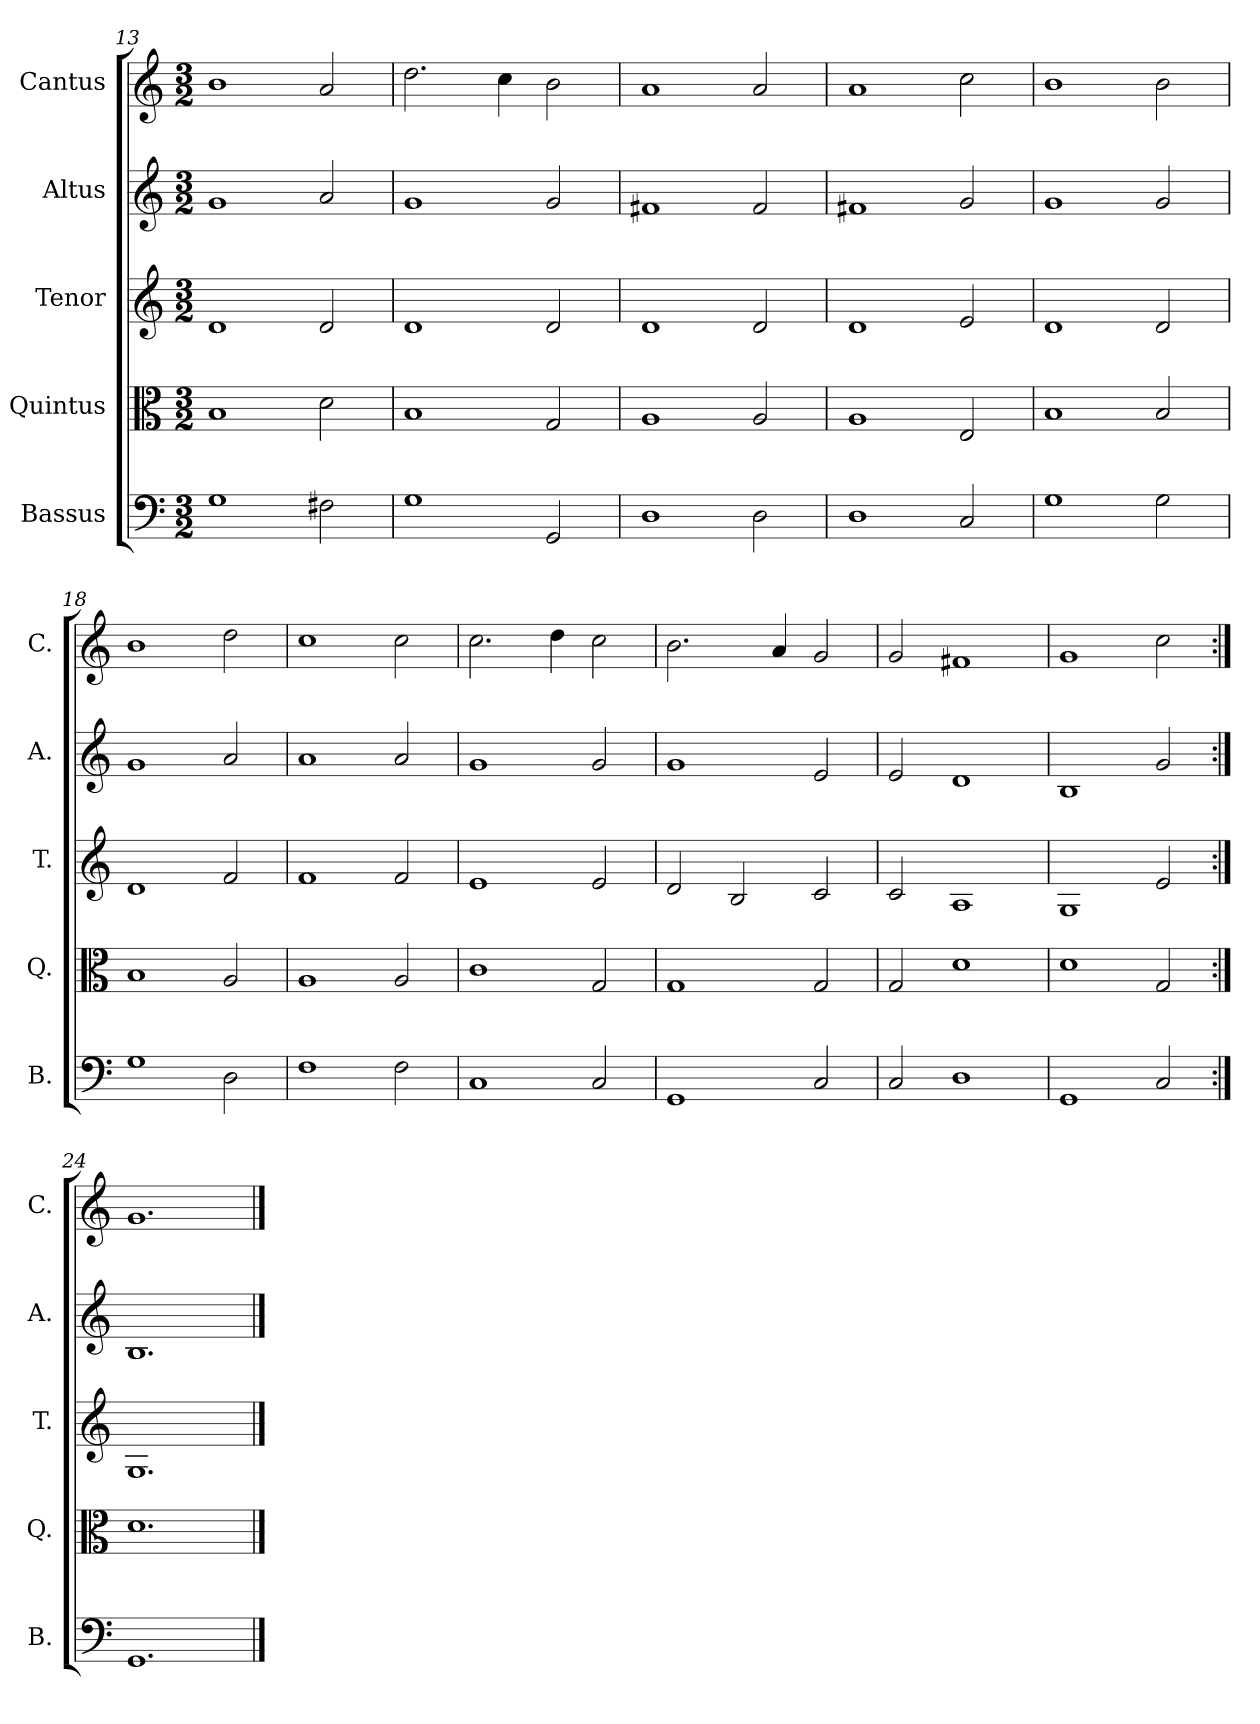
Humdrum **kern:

**kern	**kern	**kern	**kern	**kern
*part5	*part4	*part3	*part2	*part1
*staff5	*staff4	*staff3	*staff2	*staff1
*I"Bassus	*I"Quintus	*I"Tenor	*I"Altus	*I"Cantus
*I'B.	*I'Q.	*I'T.	*I'A.	*I'C.
*clefF4	*clefC3	*clefG2	*clefG2	*clefG2
*k[]	*k[]	*k[]	*k[]	*k[]
*M3/2	*M3/2	*M3/2	*M3/2	*M3/2
=13	=13	=13	=13	=13
1G	1B	1d	1g	1b
2F#X\	2d\	2d/	2a/	2a/
=14	=14	=14	=14	=14
1G	1B	1d	1g	2.dd\
.	.	.	.	4cc\
2GG/	2G/	2d/	2g/	2b\
=15	=15	=15	=15	=15
1D	1A	1d	1f#X	1a
2D\	2A/	2d/	2f#/	2a/
=16	=16	=16	=16	=16
1D	1A	1d	1f#X	1a
2C/	2E/	2e/	2g/	2cc\
!!LO:LB:g=z
=17	=17	=17	=17	=17
1G	1B	1d	1g	1b
2G\	2B/	2d/	2g/	2b\
=18	=18	=18	=18	=18
1G	1B	1d	1g	1b
2D\	2A/	2f/	2a/	2dd\
=19	=19	=19	=19	=19
1F	1A	1f	1a	1cc
2F\	2A/	2f/	2a/	2cc\
=20	=20	=20	=20	=20
1C	1c	1e	1g	2.cc\
.	.	.	.	4dd\
2C/	2G/	2e/	2g/	2cc\
!!LO:PB:g=z
=21	=21	=21	=21	=21
1GG	1G	2d/	1g	2.b\
.	.	2B/	.	.
.	.	.	.	4a/
2C/	2G/	2c/	2e/	2g/
=22	=22	=22	=22	=22
2C/	2G/	2c/	2e/	2g/
1D	1d	1A	1d	1f#X
=23	=23	=23	=23	=23
1GG	1d	1G	1B	1g
2C/	2G/	2e/	2g/	2cc\
=24:|!	=24:|!	=24:|!	=24:|!	=24:|!
1.GG	1.d	1.G	1.B	1.g
==	==	==	==	==
*-	*-	*-	*-	*-
